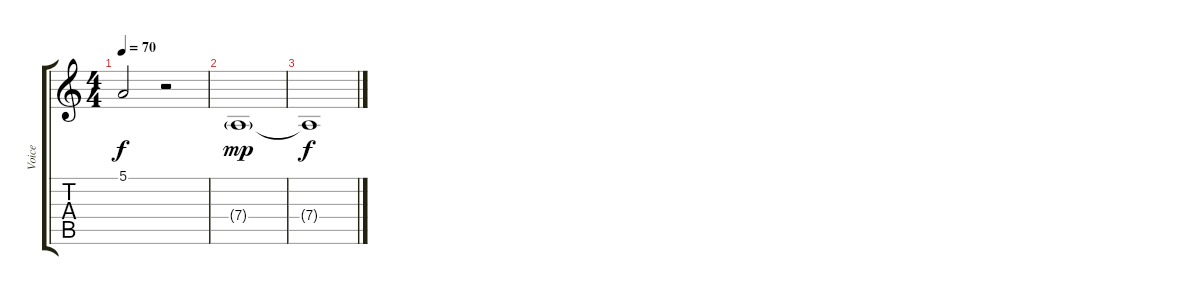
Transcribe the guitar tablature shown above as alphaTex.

\track ("Voice" "Voice") {instrument cello}
\staff {score tabs}
\tuning (E4 B3 G3 D3 A2 E2) {hide}
\ts (4 4)
\tempo 70
\clef g2
\ks c
5.1.2{dy f} r.2 |
7.4{g}.1{dy mp} |
7.4{t}.1{dy f}
